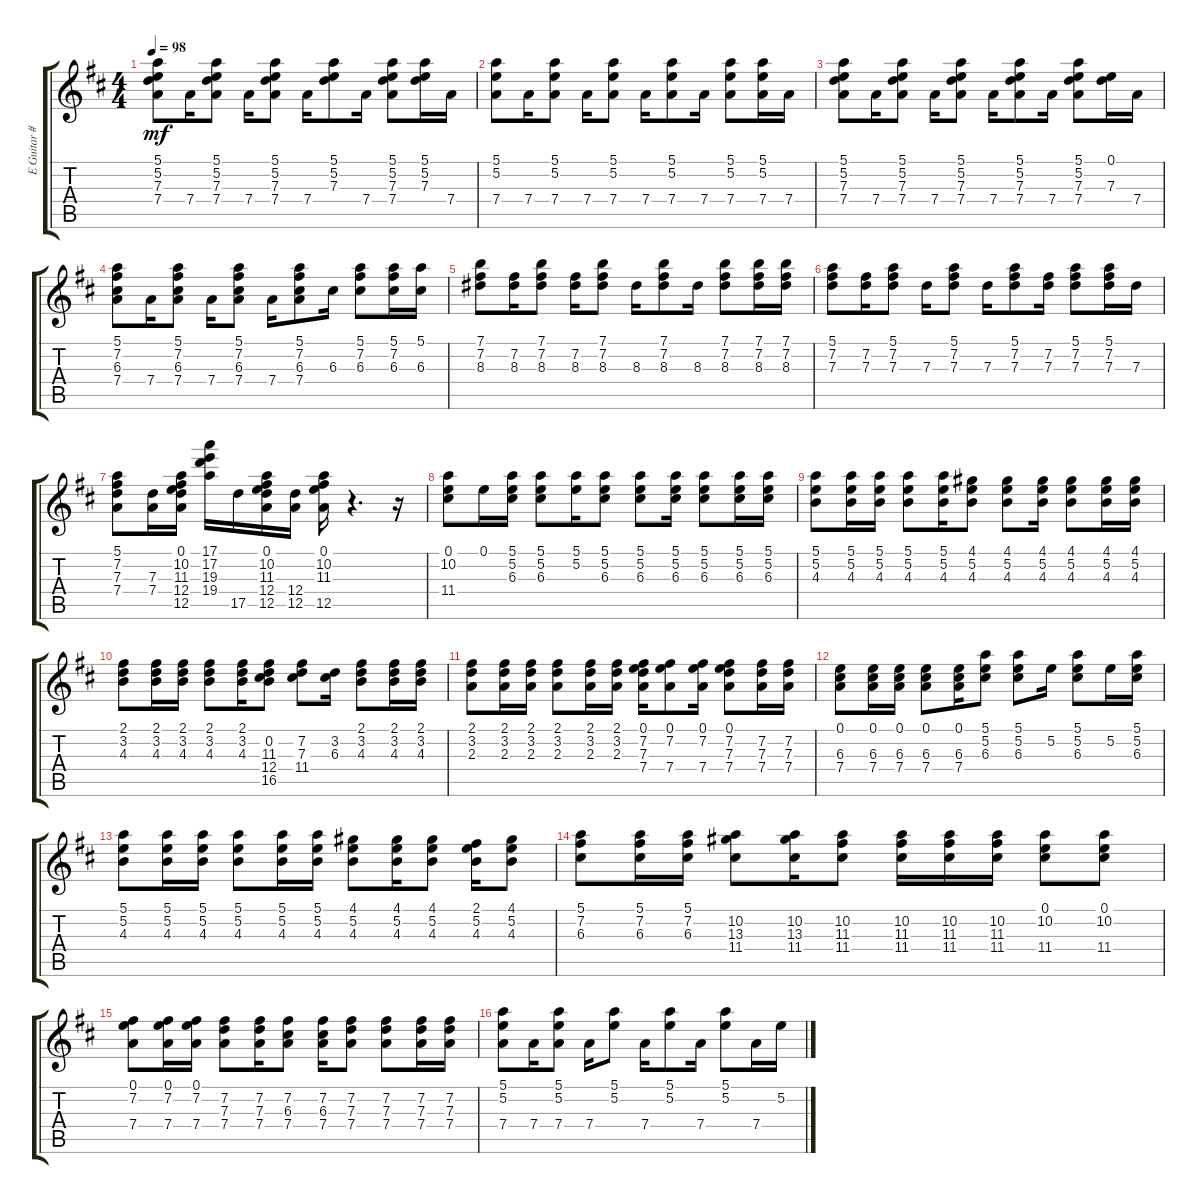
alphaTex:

\track ("E Guitar #1" "E Guitar #") {instrument overdrivenguitar}
\staff {score tabs}
\tuning (E4 B3 G3 D3 A2 E2) {hide}
\ts (4 4)
\tempo 98
\clef g2
\ks d
(5.1 5.2 7.3 7.4).8{dy mf} 7.4.16 (5.1 5.2 7.3 7.4).8 7.4.16 (5.1 5.2 7.3 7.4).8 7.4.16 (5.1 5.2 7.3).8 7.4.16 (5.1 5.2 7.3 7.4).8 (5.1 5.2 7.3).16 7.4.16 |
(5.1 5.2 7.4).8 7.4.16 (5.1 5.2 7.4).8 7.4.16 (5.1 5.2 7.4).8 7.4.16 (5.1 5.2 7.4).8 7.4.16 (5.1 5.2 7.4).8 (5.1 5.2 7.4).16 7.4.16 |
(5.1 5.2 7.3 7.4).8 7.4.16 (5.1 5.2 7.3 7.4).8 7.4.16 (5.1 5.2 7.3 7.4).8 7.4.16 (5.1 5.2 7.3 7.4).8 7.4.16 (5.1 5.2 7.3 7.4).8 (0.1 7.3).16 7.4.16 |
(5.1 7.2 6.3 7.4).8 7.4.16 (5.1 7.2 6.3 7.4).8 7.4.16 (5.1 7.2 6.3 7.4).8 7.4.16 (5.1 7.2 6.3 7.4).8 6.3.16 (5.1 7.2 6.3).8 (5.1 7.2 6.3).16 (5.1 6.3).16 |
(7.1 7.2 8.3).8 (7.2 8.3).16 (7.1 7.2 8.3).8 (7.2 8.3).16 (7.1 7.2 8.3).8 8.3.16 (7.1 7.2 8.3).8 8.3.16 (7.1 7.2 8.3).8 (7.1 7.2 8.3).16 (7.1 7.2 8.3).16 |
(5.1 7.2 7.3).8 (7.2 7.3).16 (5.1 7.2 7.3).8 7.3.16 (5.1 7.2 7.3).8 7.3.16 (5.1 7.2 7.3).8 (7.2 7.3).16 (5.1 7.2 7.3).8 (5.1 7.2 7.3).16 7.3.16 |
(5.1 7.2 7.3 7.4).8 (7.3 7.4).16 (0.1 10.2 11.3 12.4 12.5).16 (17.1 17.2 19.3 19.4).16 17.5.16 (0.1 10.2 11.3 12.4 12.5).16 (12.4 12.5).16 (0.1 10.2 11.3 12.5).16 r.4{d} r.16 |
(0.1 10.2 11.4).8 0.1.16 (5.1 5.2 6.3).16 (5.1 5.2 6.3).8 (5.1 5.2).16 (5.1 5.2 6.3).8 (5.1 5.2 6.3).8 (5.1 5.2 6.3).16 (5.1 5.2 6.3).8 (5.1 5.2 6.3).16 (5.1 5.2 6.3).16 |
(5.1 5.2 4.3).8 (5.1 5.2 4.3).16 (5.1 5.2 4.3).16 (5.1 5.2 4.3).8 (5.1 5.2 4.3).16 (4.1 5.2 4.3).8 (4.1 5.2 4.3).8 (4.1 5.2 4.3).16 (4.1 5.2 4.3).8 (4.1 5.2 4.3).16 (4.1 5.2 4.3).16 |
(2.1 3.2 4.3).8 (2.1 3.2 4.3).16 (2.1 3.2 4.3).16 (2.1 3.2 4.3).8 (2.1 3.2 4.3).16 (0.2 11.3 12.4 16.5).8 (7.2 7.3 11.4).8 (3.2 6.3).16 (2.1 3.2 4.3).8 (2.1 3.2 4.3).16 (2.1 3.2 4.3).16 |
(2.1 3.2 2.3).8 (2.1 3.2 2.3).16 (2.1 3.2 2.3).16 (2.1 3.2 2.3).8 (2.1 3.2 2.3).16 (2.1 3.2 2.3).16 (0.1 7.2 7.3 7.4).16 (0.1 7.2 7.4).8 (0.1 7.2 7.4).16 (0.1 7.2 7.3 7.4).8 (7.2 7.3 7.4).16 (7.2 7.3 7.4).16 |
(0.1 6.3 7.4).8 (0.1 6.3 7.4).16 (0.1 6.3 7.4).16 (0.1 6.3 7.4).8 (0.1 6.3 7.4).16 (5.1 5.2 6.3).8 (5.1 5.2 6.3).8 5.2.16 (5.1 5.2 6.3).8 5.2.16 (5.1 5.2 6.3).16 |
(5.1 5.2 4.3).8 (5.1 5.2 4.3).16 (5.1 5.2 4.3).16 (5.1 5.2 4.3).8 (5.1 5.2 4.3).16 (5.1 5.2 4.3).16 (4.1 5.2 4.3).8 (4.1 5.2 4.3).16 (4.1 5.2 4.3).8 (2.1 5.2 4.3).16 (4.1 5.2 4.3).8 |
(5.1 7.2 6.3).8 (5.1 7.2 6.3).16 (5.1 7.2 6.3).16 (10.2 13.3 11.4).8 (10.2 13.3 11.4).16 (10.2 11.3 11.4).8 (10.2 11.3 11.4).16 (10.2 11.3 11.4).16 (10.2 11.3 11.4).16 (0.1 10.2 11.4).8 (0.1 10.2 11.4).8 |
(0.1 7.2 7.4).8 (0.1 7.2 7.4).16 (0.1 7.2 7.4).16 (7.2 7.3 7.4).8 (7.2 7.3 7.4).16 (7.2 6.3 7.4).8 (7.2 6.3 7.4).16 (7.2 7.3 7.4).8 (7.2 7.3 7.4).8 (7.2 7.3 7.4).16 (7.2 7.3 7.4).16 |
(5.1 5.2 7.4).8 7.4.16 (5.1 5.2 7.4).8 7.4.16 (5.1 5.2).8 7.4.16 (5.1 5.2).8 7.4.16 (5.1 5.2).8 7.4.16 5.2.16
